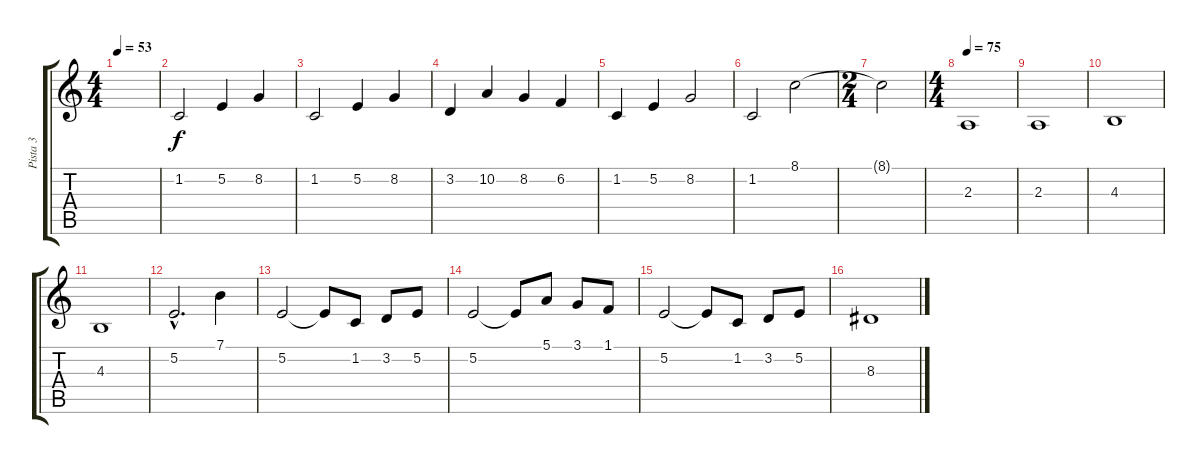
\track ("Pista 3" "Pista 3") {instrument trombone}
\staff {score tabs}
\tuning (E4 B3 G3 D3 A2 E2) {hide}
\ts (4 4)
\tempo 53
\clef g2
\ks c
|
1.2.2 5.2.4 8.2.4 |
1.2.2 5.2.4 8.2.4 |
3.2.4 10.2.4 8.2.4 6.2.4 |
1.2.4 5.2.4 8.2.2 |
1.2.2 8.1.2 |
\ts (2 4)
8.1{t}.2 |
\ts (4 4)
\tempo 75
2.3.1 |
2.3.1 |
4.3.1 |
4.3.1 |
5.2{hac}.2{d} 7.1.4 |
5.2.2 5.2{t}.8 1.2.8 3.2.8 5.2.8 |
5.2.2 5.2{t}.8 5.1.8 3.1.8 1.1.8 |
5.2.2 5.2{t}.8 1.2.8 3.2.8 5.2.8 |
8.3.1
